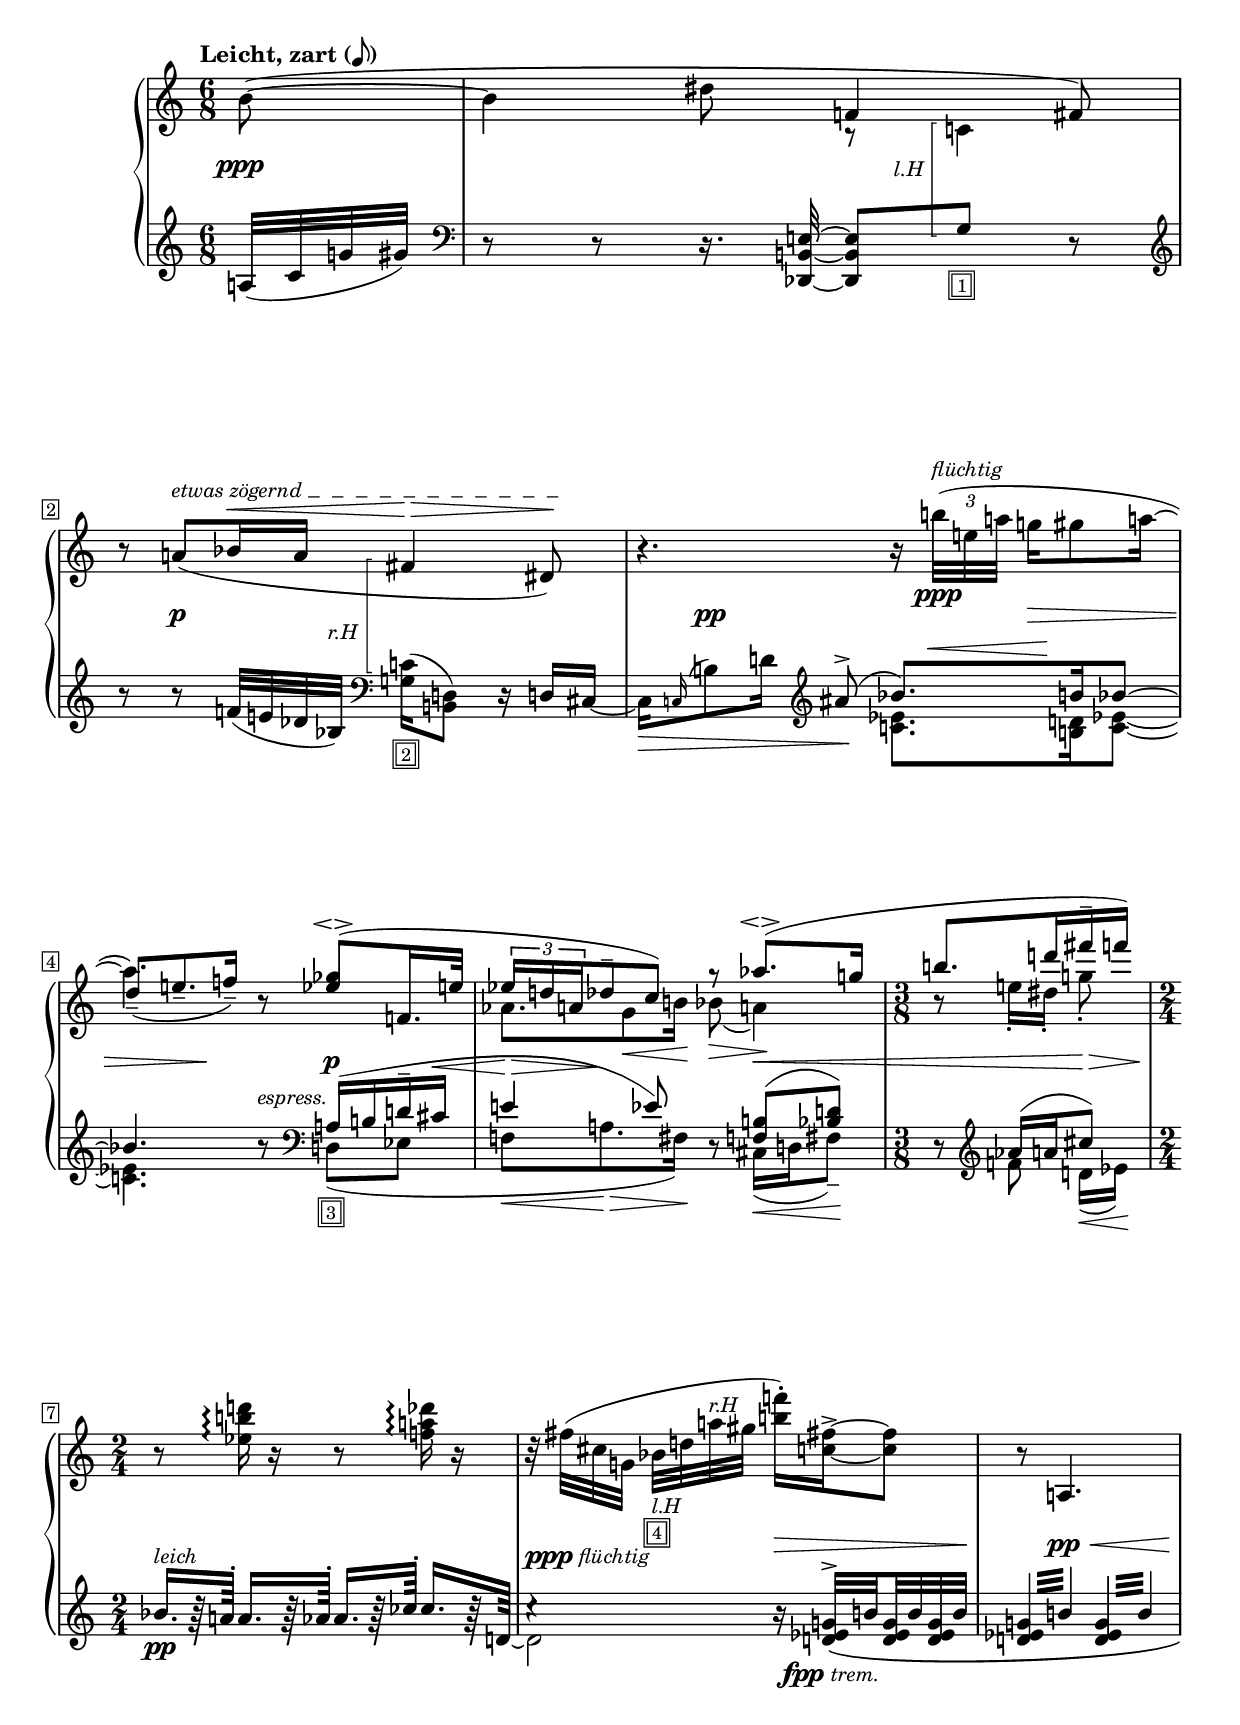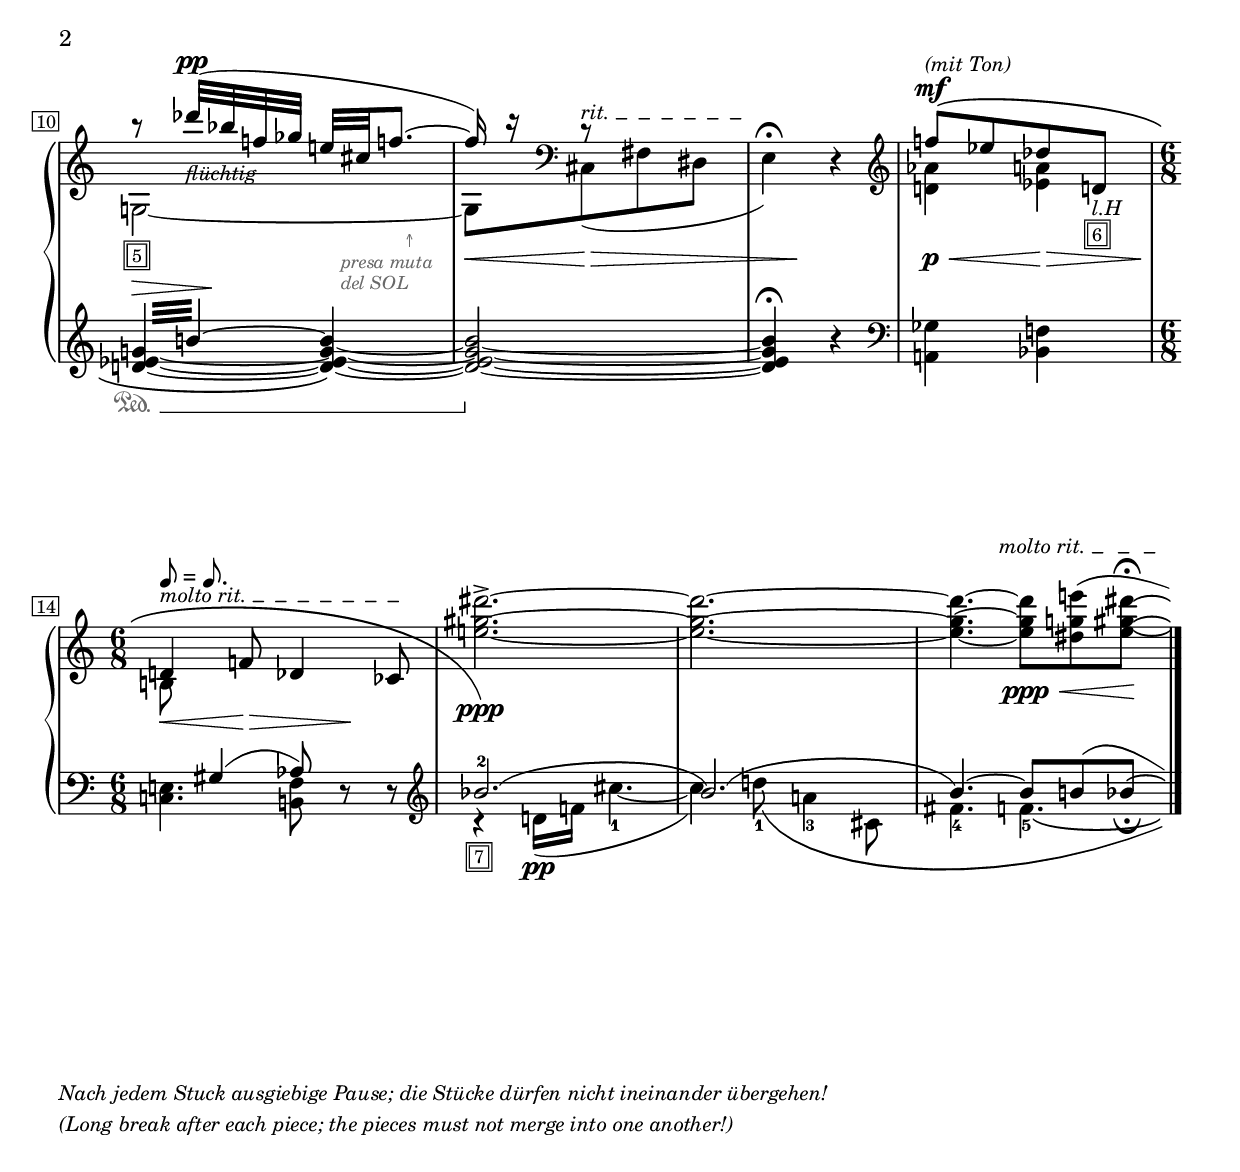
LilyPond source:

Global = {
  \key c \major
  \time 6/8
  \include "../global.ly"
}

% extend laissez-vibrer tie
extendLV = #(define-music-function (parser location further) (number?) #{
  \once \override LaissezVibrerTie.X-extent = #'(0 . 0)
  \once \override LaissezVibrerTie.details.note-head-gap = #(/ further -2)
  \once \override LaissezVibrerTie.extra-offset = #(cons (/ further 2) 0)
#})

csBracket = \override PianoStaff.Arpeggio.stencil = #ly:arpeggio::brew-chord-bracket
grayTextColor = #(x11-color "dimgray")
lH = \markup \italic\small { "l.H" }
rH = \markup \italic\small { "r.H" }

Sopran = \context Voice = "one" \relative c'' {
  \voiceOne
  \label #'KlavierstuckeI
  \override MultiMeasureRest.staff-position = #0
  \override Rest.staff-position = #0
  \override DynamicText.Y-offset = #-2.4
  \override Hairpin.Y-offset = #-2
  \stemNeutral\slurNeutral
  \tempo \markup {
    \bold\concat { "Leicht, zart (" { \tiny\note {8} #1 } ")" }
  }
  \partial 8 b8~(
  %1
  | b4 dis8 f,!4 fis8)
    \break
  | r a![(^\markup {
      \small "etwas zögernd"
      %\override #'((on . 0.3) (off . 0.5))
      \draw-dashed-line #'(24 . 0)
    } bes16^\< a]
    \once\override Staff.TextScript.extra-offset = #'(-7 . -2)
    \csBracket fis4_\rH
    \arpeggio\!\> dis8\!)
    \revert PianoStaff.Arpeggio.stencil
  | r4. r16 \tuplet 3/2 { b''!32[(\ppp^\markup \italic\small {
       "flüchtig"
    } e,! a!] } g!16[ gis8 a!16~]
  | a4.) r8 \stemUp\slurUp <ees ges>8\espressivo[( f,!16. e'!32]
  %5
  | \tuplet 3/2 { ees16 d! a! } des8^- c) g'\rest aes8.\espressivo[( g16]
  | \time 3/8 b!8.[ d!16 fis^- f!])
  | \time 2/4 \stemDown r8 <ees, b'! d!>16\arpeggio r16 r8 <f! a! des>16\arpeggio r16
  | r32 fis[( cis g!]
    bes_\lH[_\markup \annotation 4 d!
    \once\override Staff.TextScript.extra-offset = #'(0 . -3.6)
    a'!^\rH gis]
    <b! f'!>16^.)[ <c,!_~ fis~>^> q8]
  | r8 \stemUp a,!4.
  %10
  | b''8\rest
    \once\override Staff.TextScript.extra-offset = #'(0 . 6)
    des32^\pp_\markup \italic\small { "flüchtig" }
    [( bes f! ges] e![ cis f!8.~]
  | f16) c'16\rest c,,8\rest^\markup {
      \small "rit."
      \draw-dashed-line #'(12 . 0)
    } s4
  | s2
  | \shape #'(
      (( 0 . 0) (0 . 0) (0 . 0) (0 . 0))
      (( 0.5 . 1) (0 . 1) (0 . -2) (0 . -11))
    ) PhrasingSlur

    f'!8[\(^\mf^\markup {
      \small "(mit Ton)"
    } ees des d,!_\lH_\markup \annotation {6}]
    \break
  | \time 6/8 d!4^\markup {
      \small "molto rit."
      \draw-dashed-line #'(14 . 0)
    }^\markup { \tiny\note {8} #1 "=" \tiny\note {8.} #1  } f!8 des4 ces8
  %15
  | \stemDown\tieNeutral
    <e'! gis dis'>2.~^>\ppp\)
  | <e gis dis'>2.~
  | <e gis dis'>4.~
    \once\override Staff.TextScript.extra-offset = #'(-2 . 0)
    q8[^\markup {
      \small "molto rit."
      \draw-dashed-line #'(6 . 0)
    }
    \shape #'((0 . 0) (0 . 0) (0 . 1) (4 . 0.2)) Slur
    <dis g! e'!>(
    \extendLV #2
    \override LaissezVibrerTieColumn.tie-configuration
       = #`((9 . ,UP)
            (5 . ,UP)
            (3 . ,DOWN))
    <e gis dis'>]\laissezVibrer\fermata)
  \fine
}

Alto = \context Voice = "two" \relative c' {
  \voiceTwo
  \override MultiMeasureRest.staff-position = #0
  \override Rest.staff-position = #0
  \partial 8 s8
  %1
  | s4. b8\rest
    \once\override Staff.TextScript.extra-offset = #'(-6 . 0)
    \csBracket c!4\arpeggio-\lH
  | s2.*2
  | \stemUp d'8_-[( e!8._- f!16_-)] s4.
  %5
  | \stemDown aes,8.[ g8\< b!16\!] bes8(\> a!4)\!
  | r8 e'!16_.[ dis_.] g!8_.
  | s2*3
  %10
  | g,,!2~_\markup \annotation {5}
  | g8[ \clef bass cis,( fis dis]
  | e4)^\fermata r
    \clef treble
  | <d'! aes'>4 <ees a!>
  | b!8\< s s\!\> s s\! s

}

Tenor = \context Voice = "three" \relative c' {
  \voiceThree
  \override MultiMeasureRest.staff-position = #0
  \override Rest.staff-position = #0
  \set baseMoment = #(ly:make-moment 1/8)
  \partial 8 s8
  %1
  | s2.
  | s4.
    \stemDown
    \once\omit Beam
    \csBracket c!16\arpeggio[( d,!8]) s8.
  | s4
    \clef bass \stemUp\tieUp\slurUp ais''8^>^(
    \once\override Hairpin.shorten-pair = #'(3.5 . 3.5)
    bes8.[)^\< b!16\! bes8~]
  | \override Hairpin.to-barline = ##f
    \override Slur.height-limit = 20
    \override DynamicLineSpanner.outside-staff-priority = ##f
    bes4. s8
    \clef bass
    \shape #'((0 . 0) (0 . -5) (0 . -1) (0 . 0)) Slur
    a,!16[( b! d!^- cis^\<]
  %5
  | \once\override Hairpin.shorten-pair = #'(0 . 6)
    e!4\!^\> ees8)\! s <f,! b!>[( <bes d!>])
  | s8 aes'16[( a! cis8])
    \override Hairpin.to-barline = ##t
  | s2
  | \set subdivideBeams = ##t
    c4\rest r16
    \once\override Staff.TextScript.extra-offset = #'(-4 . 0.5)
    <d,! ees g!>32^>[_\(_\markup {
      \dynamic fpp \small "trem."
    } b'! <d, ees g> b' <d, ees g> b']
  | \repeat tremolo 4 { <d,! ees g!>32 b'! }
    \repeat tremolo 4 { <d, ees g>32 b' }
  %10
  | \set tieWaitForNote = ##t
    \once\override Hairpin.shorten-pair = #'(0 . 13)
    \set Staff.pedalSustainStyle = #'mixed
    \override Staff.SustainPedal.color = #(x11-color "dimgray")
    \repeat tremolo 4 {
      <d,! ees g!>32^\>_~\sustainOn b'!~
    }
    \once\override Staff.TextScript.extra-offset = #'(0 . 2.5)
    <d, ees g b>4_~\)\!^\markup \italic\tiny {
      \hspace #2 \with-color \grayTextColor
      \column {
        \line { \hspace #6 \char ##x2191 }
        \raise #1 \line { "presa muta" }
        \raise #2 \line { "del SOL" }
      }
    }
  | <d ees g b>2_~\sustainOff
  | <d ees g b>4\fermata r
  | s2
  | s8 gis,4( aes8) s4
  %15
  | \shape #'((0 . 0) (0 . 1.5) (0 . 2.5) (0 . 0)) Tie
    bes'2.-2~_\markup \annotation 7
  | \shape #'((0 . 0) (0 . 2.5) (0 . 2.5) (0 . 0)) Tie
    2.~
  | 4.~ 8[
    \shape #'((0 . 0) (0 . 0) (0 . 0.3) (3 . -1.5)) Slur
    b!(
    \extendLV #1.5
    \once\override LaissezVibrerTieColumn.tie-configuration = #`((2 . ,UP))
    bes\laissezVibrer]_\fermata
    <>)
}

Bass = \context Voice = "four" \relative c' {
  \voiceFour
  \override MultiMeasureRest.staff-position = #0
  \override Rest.staff-position = #0
  \stemNeutral\slurNeutral\tieNeutral
  \clef treble
  \partial 8 a!32[( c g'! gis)]
  %1
  | \clef bass r8 r r16. <des,, b'! e!>32~ q8[ \csBracket g'\arpeggio]_\markup \annotation 1 r
  | \clef treble r r f'32[( e! des bes])
    \clef bass
    g!16[_\markup \annotation 2 b,!8] r16 d![ cis~]
  | cis16[_\> \appoggiatura c!16 b'!8 d!16]
    \clef treble \stemDown\slurDown s8\! <c! ees>8.[ <b! d!>16 <c_~ ees_~>8]
  | <c! ees>4.
    \once\override Staff.TextScript.extra-offset = #'(0 . 0.2)
    r8^\markup { \small "espress." }
    \clef bass d,!8[(_\markup \annotation 3 ees]
  %5
  | f!8[_\< a!8.\!\> fis16\!]) r8 cis16[(_\< d fis8_-])\!
  | \time 3/8 r8 \clef treble f'! d!16[(\< ees])\!
  | \time 2/4 \stemUp bes'16.[_\pp r64 a!^.] a16.[ r64 aes^.] aes16.[ r64 ces^.] ces16.[ r64 d,!~]
  | \stemDown d2
  | s1*2/4*4
  %13
  | \clef bass <a,! ges'>4 <bes f'!>
  | \time 6/8 <c! e!>4. <b! f'>8 r r
  | \clef treble c'4\rest d!16[(\pp f!] cis'4.-1_~
  | cis4)
    \shape #'((-0.5 . -1.5) (0 . 0) (0 . -1) (14 . -0.7)) PhrasingSlur
    d!8-1\( a!4-3 cis,8
  | fis4.-4
    \extendLV #9.8
    \shape #'((0 . -0.5) (0 . -1) (0 . -1) (0 . -0.5)) LaissezVibrerTie
    f!4.-5\laissezVibrer \)
  \fine
}

centerDynamics = {
  \partial 8
    \once\override Staff.TextScript.extra-offset = #'(-2 . 0)
    s8-\markup { \dynamic ppp }
  %1
  | s2.
  | s8 s4\p s4.
  | s16 s8\pp s8. s8 s\> s
  | s4 s8\! s8 s\p s
  %5
  | s2 s4\<
  | s8 s s16\!\> s
  | s4\!-\markup { \small "leich" } s
  | s4-\markup { \dynamic ppp \small "flüchtig" }
    s4\>
  | s8\! s\pp\< s4
  %10
  | s4\! s
  | s8\< s4\!\> s8
  | s8 s\! s4
  | s8\p\< s s\!\> s
  | s8\! s s2
  %15
  | s2.*2
  | s4 s8 s\ppp\< s s\!
}

\score {
  \new PianoStaff \with { connectArpeggios = ##t }
  <<
    \accidentalStyle Score.piano
    \context Staff = "upper" <<
      \set Staff.midiInstrument = #"acoustic grand"
      \Global
      \clef treble
      \Sopran
      \Alto
    >>
    \context Dynamics <<
      \Global \centerDynamics
    >>
    \context Staff = "lower" <<
      \set Staff.midiInstrument = #"acoustic grand"
      \Global
      \clef bass
      \Tenor
      \Bass
    >>
  >>
  \header {
    composer = "Arnold Schönberg"
    %opus = "Op. 19"
    title = \markup {
      \fill-line {
        \center-column {
          \null\null
          \line { \abs-fontsize #18 "Sechs kleine Klavierstücke, Op. 19" }
          \line {
            \abs-fontsize #14 \italic "Six little piano pieces"
            \abs-fontsize #14 \normal-text\bold "(1911)"
          }
          \null
          \line { \abs-fontsize #20 "I." }
          \null
        }
      }
    }
    % \markup { \abs-fontsize #30 "1." }
    subtitle = #f
  }
  \layout {
    \context {
      \PianoStaff
      % More space between staves in the same PianoStaff
      \override StaffGrouper.staff-staff-spacing.minimum-distance = 14
      \override TextScript.font-shape = #'italic
    }
  }
  \midi {
    \tempo 4 = 56
  }
}

\markup \small\italic {
  \column {
    \fill-line {
       "Nach jedem Stuck ausgiebige Pause; die Stücke dürfen nicht ineinander übergehen!" ""
    }
    \fill-line {
      "(Long break after each piece; the pieces must not merge into one another!)" ""
    }
  }
}
